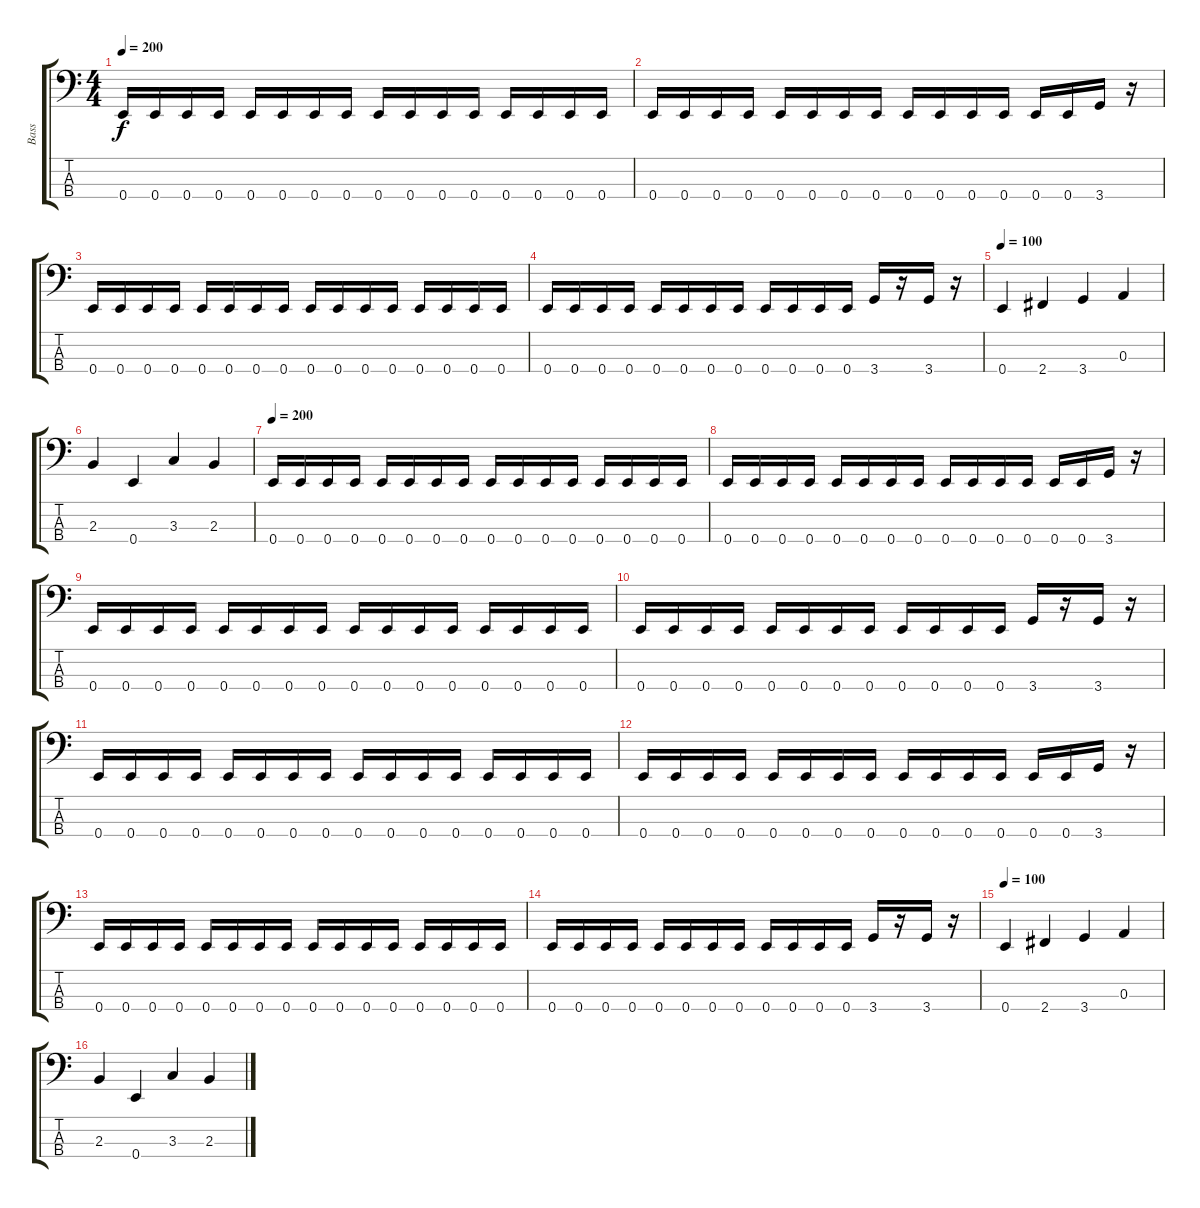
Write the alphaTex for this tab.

\track ("Bass" "Bass") {instrument electricbassfinger}
\staff {score tabs}
\tuning (G2 D2 A1 E1) {hide}
\ts (4 4)
\tempo 200
\clef f4
\ks c
0.4.16{dy f} 0.4.16 0.4.16 0.4.16 0.4.16 0.4.16 0.4.16 0.4.16 0.4.16 0.4.16 0.4.16 0.4.16 0.4.16 0.4.16 0.4.16 0.4.16 |
0.4.16 0.4.16 0.4.16 0.4.16 0.4.16 0.4.16 0.4.16 0.4.16 0.4.16 0.4.16 0.4.16 0.4.16 0.4.16 0.4.16 3.4.16 r.16 |
0.4.16 0.4.16 0.4.16 0.4.16 0.4.16 0.4.16 0.4.16 0.4.16 0.4.16 0.4.16 0.4.16 0.4.16 0.4.16 0.4.16 0.4.16 0.4.16 |
0.4.16 0.4.16 0.4.16 0.4.16 0.4.16 0.4.16 0.4.16 0.4.16 0.4.16 0.4.16 0.4.16 0.4.16 3.4.16 r.16 3.4.16 r.16 |
\tempo 100
0.4.4 2.4.4 3.4.4 0.3.4 |
2.3.4 0.4.4 3.3.4 2.3.4 |
\tempo 200
0.4.16 0.4.16 0.4.16 0.4.16 0.4.16 0.4.16 0.4.16 0.4.16 0.4.16 0.4.16 0.4.16 0.4.16 0.4.16 0.4.16 0.4.16 0.4.16 |
0.4.16 0.4.16 0.4.16 0.4.16 0.4.16 0.4.16 0.4.16 0.4.16 0.4.16 0.4.16 0.4.16 0.4.16 0.4.16 0.4.16 3.4.16 r.16 |
0.4.16 0.4.16 0.4.16 0.4.16 0.4.16 0.4.16 0.4.16 0.4.16 0.4.16 0.4.16 0.4.16 0.4.16 0.4.16 0.4.16 0.4.16 0.4.16 |
0.4.16 0.4.16 0.4.16 0.4.16 0.4.16 0.4.16 0.4.16 0.4.16 0.4.16 0.4.16 0.4.16 0.4.16 3.4.16 r.16 3.4.16 r.16 |
0.4.16 0.4.16 0.4.16 0.4.16 0.4.16 0.4.16 0.4.16 0.4.16 0.4.16 0.4.16 0.4.16 0.4.16 0.4.16 0.4.16 0.4.16 0.4.16 |
0.4.16 0.4.16 0.4.16 0.4.16 0.4.16 0.4.16 0.4.16 0.4.16 0.4.16 0.4.16 0.4.16 0.4.16 0.4.16 0.4.16 3.4.16 r.16 |
0.4.16 0.4.16 0.4.16 0.4.16 0.4.16 0.4.16 0.4.16 0.4.16 0.4.16 0.4.16 0.4.16 0.4.16 0.4.16 0.4.16 0.4.16 0.4.16 |
0.4.16 0.4.16 0.4.16 0.4.16 0.4.16 0.4.16 0.4.16 0.4.16 0.4.16 0.4.16 0.4.16 0.4.16 3.4.16 r.16 3.4.16 r.16 |
\tempo 100
0.4.4 2.4.4 3.4.4 0.3.4 |
2.3.4 0.4.4 3.3.4 2.3.4
